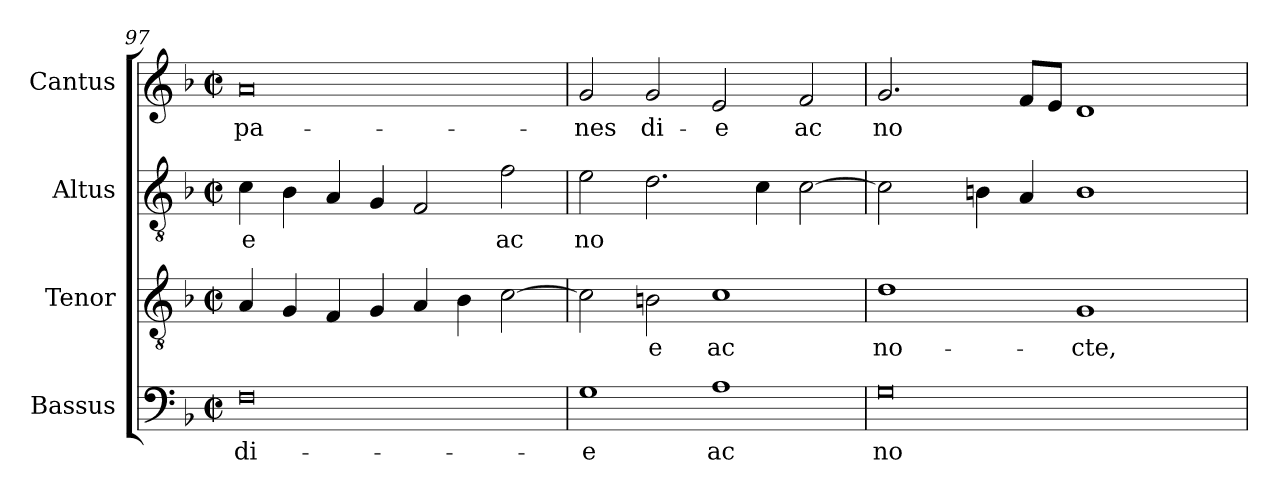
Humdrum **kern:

**kern	**text	**kern	**text	**kern	**text	**kern	**text
*part4	*part4	*part3	*part3	*part2	*part2	*part1	*part1
*staff4	*staff4	*staff3	*staff3	*staff2	*staff2	*staff1	*staff1
*I"Bassus	*	*I"Tenor	*	*I"Altus	*	*I"Cantus	*
*clefF4	*	*clefGv2	*	*clefGv2	*	*clefG2	*
*k[b-]	*	*k[b-]	*	*k[b-]	*	*k[b-]	*
*F:	*	*F:	*	*F:	*	*F:	*
*M2/2	*	*M2/2	*	*M2/2	*	*M2/2	*
*met(c|)	*	*met(c|)	*	*met(c|)	*	*met(c|)	*
=97	=97	=97	=97	=97	=97	=97	=97
!	!LO:LY:b:cj	!	!	!	!LO:LY:b:cj	!	!LO:LY:b:cj
0F	di-	4A/	.	4c\	e	0a	pa-
.	.	4G/	.	4B-\	.	.	.
.	.	4F/	.	4A/	.	.	.
.	.	4G/	.	4G/	.	.	.
.	.	4A/	.	2F/	.	.	.
.	.	4B-\	.	.	.	.	.
!	!	!	!	!	!LO:LY:b:cj	!	!
.	.	[>2c\	.	2f\	ac	.	.
=98	=98	=98	=98	=98	=98	=98	=98
!	!LO:LY:b:cj	!	!	!	!LO:LY:b:cj	!	!LO:LY:b:cj
1G	-e	2c\]	.	2e\	no	2g/	-nes
!	!	!	!LO:LY:b:cj	!	!	!	!LO:LY:b:cj
.	.	2B\	e	2.d\	.	2g/	di-
!	!LO:LY:b:cj	!	!LO:LY:b:cj	!	!	!	!LO:LY:b:cj
1A	ac	1c	ac	.	.	2e/	-e
.	.	.	.	4c\	.	.	.
!	!	!	!	!	!	!	!LO:LY:b:cj
.	.	.	.	[<2c\	.	2f/	ac
!!LO:PB:g=z
=99	=99	=99	=99	=99	=99	=99	=99
!	!LO:LY:b:cj	!	!LO:LY:b:cj	!	!	!	!LO:LY:b:cj
*	*	*	*	*^	*	*	*
0G	no	1d	no-	2c\]	4ryy	.	2.g/	no
.	.	.	.	.	32.ryy	.	.	.
.	.	.	.	.	1ryy	.	.	.
.	.	.	.	4Bn\	.	.	.	.
.	.	.	.	4A/	.	.	8f/L	.
.	.	.	.	.	.	.	8e/J	.
!	!	!	!LO:LY:b:cj	!	!	!	!	!
.	.	1G	-cte,	1B	.	.	1d	.
.	.	.	.	.	2ryy	.	.	.
.	.	.	.	.	8ryy	.	.	.
.	.	.	.	.	16ryy	.	.	.
.	.	.	.	.	64ryy	.	.	.
*	*	*	*	*v	*v	*	*	*
=	=	=	=	=	=	=	=
*-	*-	*-	*-	*-	*-	*-	*-
